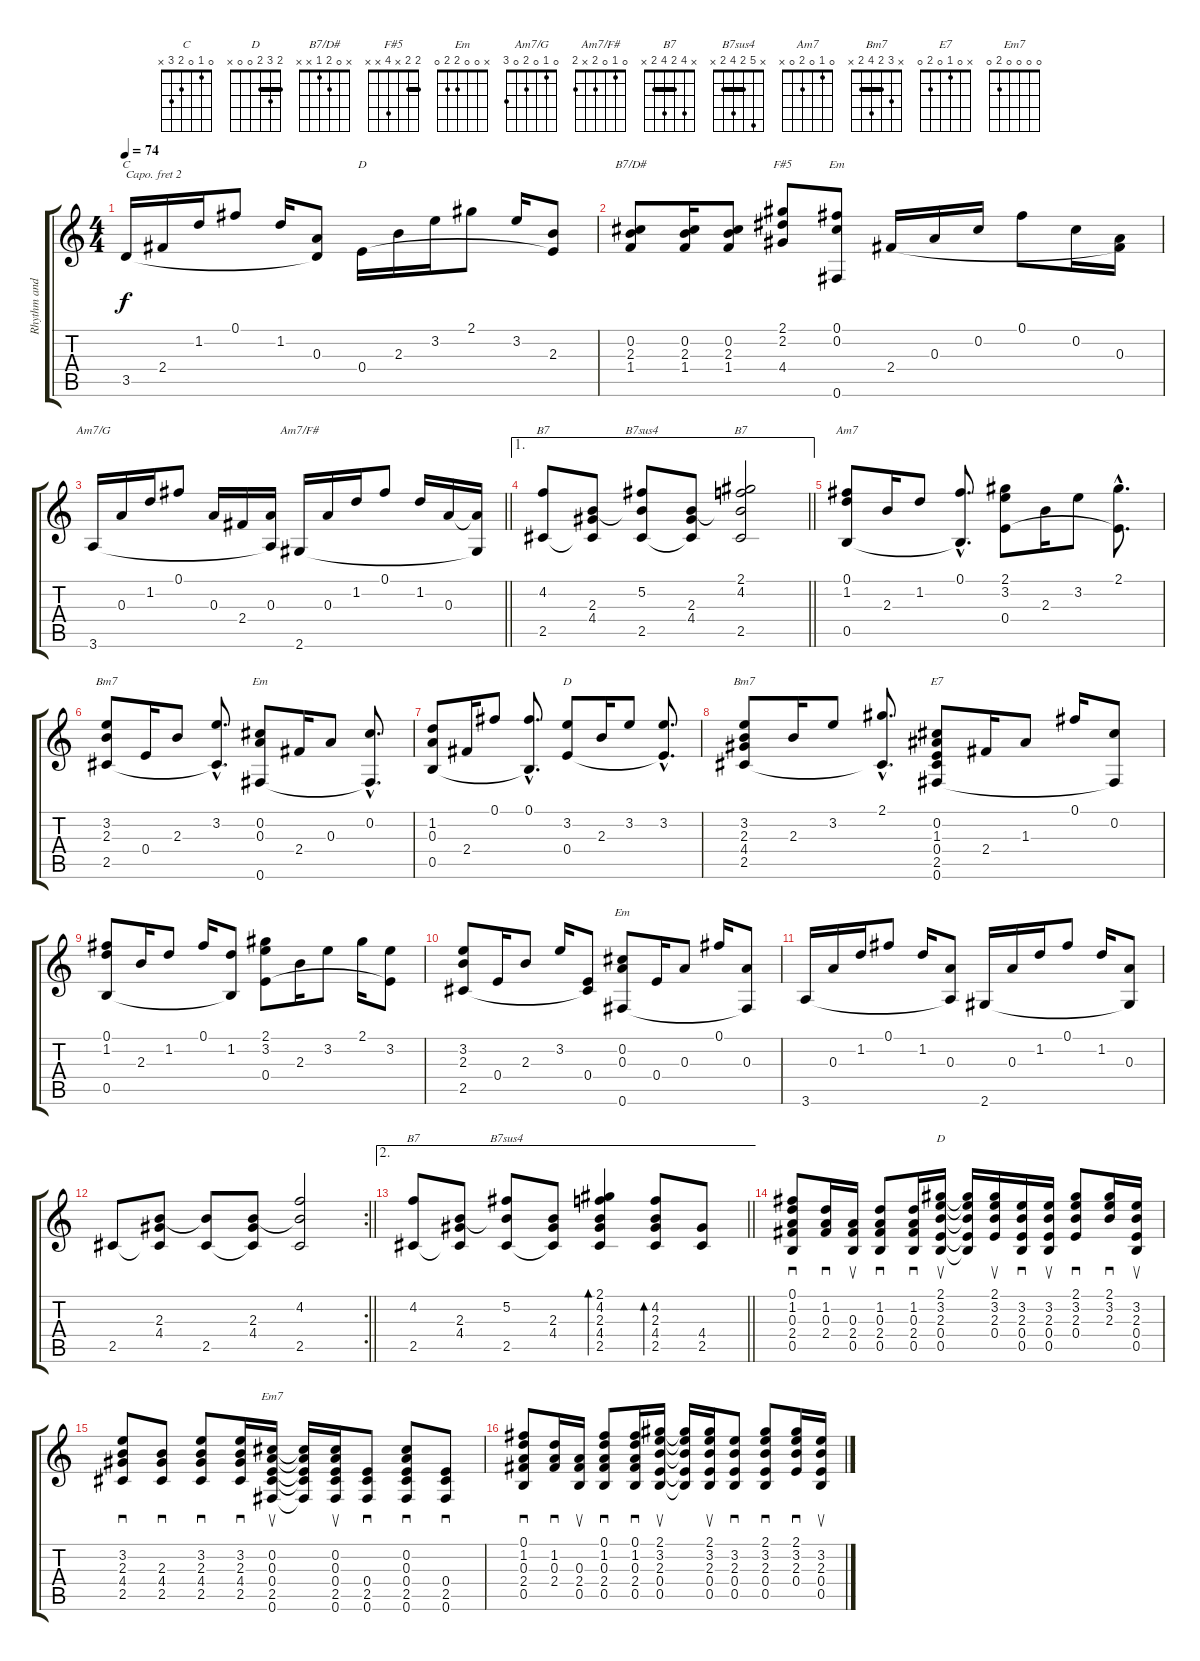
\track ("Rhythm and solo" "Rhythm and") {instrument acousticguitarsteel}
\staff {score tabs}
\capo 2
\tuning (E4 B3 G3 D3 A2 E2) {hide}
\chord ("C" 0 1 0 2 3 x)
\chord ("D" 2 3 2 0 x x) {barre 2}
\chord ("B7/D#" x 0 2 1 x x)
\chord ("F#5" 2 2 x 4 x x) {barre 2}
\chord ("Em" 0 0 x x x 0)
\chord ("Am7/G" 0 1 0 2 0 3)
\chord ("Am7/F#" 0 1 0 2 x 2)
\chord ("B7" 2 4 2 4 2 x) {barre 2}
\chord ("B7sus4" 2 5 2 4 2 x) {barre 2}
\chord ("B7" 2 4 2 4 2 2) {barre 2}
\chord ("Am7" 0 1 0 2 0 x)
\chord ("Bm7" x 3 2 0 2 x)
\chord ("Em" 0 0 0 2 2 0)
\chord ("D" 2 3 2 0 x x) {barre 0}
\chord ("Bm7" x 3 2 4 2 x) {barre 2}
\chord ("E7" x 0 1 0 2 0)
\chord ("Em" x 0 0 2 2 0)
\chord ("B7" x 4 2 4 2 x) {barre 2}
\chord ("B7sus4" x 5 2 4 2 x) {barre 2}
\chord ("D" 2 3 2 0 0 x) {barre 2}
\chord ("Em7" 0 0 0 0 2 0)
\ts (4 4)
\tempo 74
\clef g2
\ks c
3.5.16{ch "C" dy f} 2.4.16 1.2.16 0.1.8 1.2.16 (0.3 3.5{t}).8 0.4.16{ch "D"} 2.3.16 3.2.16 2.1.8 3.2.16 (2.3 0.4{t}).8 |
(0.2 2.3 1.4).8{ch "B7/D#"} (0.2 2.3 1.4).16 (0.2 2.3 1.4).8 (2.1 2.2 4.4).8{ch "F#5"} (0.1 0.2 0.6).8{ch "Em"} 2.4.16 0.3.16 0.2.16 0.1.8 0.2.16 (0.3 2.4{t}).16 |
\barLineRight lightlight
3.6.16{ch "Am7/G"} 0.3.16 1.2.16 0.1.8 0.3.16 2.4.16 (0.3 3.6{t}).16 2.6.16{ch "Am7/F#"} 0.3.16 1.2.16 0.1.8 1.2.16 0.3.16 (0.3{t} 2.6{t}).16 |
\ae 1
\barLineRight lightlight
(4.2 2.5).8{ch "B7"} (2.3 4.4 2.5{t}).8 (5.2 2.3{t} 2.5).8{ch "B7sus4"} (2.3 4.4 2.5{t}).8 (2.1 4.2 2.3{t} 2.5).2{ch "B7"} |
(0.1 1.2 0.5).8{ch "Am7"} 2.3.16 1.2.8 (0.1{hac} 0.5{hac t}).8{d} (2.1 3.2 0.4).8 2.3.16 3.2.8 (2.1{hac} 0.4{hac t}).8{d} |
(3.2 2.3 2.5).8{ch "Bm7"} 0.4.16 2.3.8 (3.2{hac} 2.5{hac t}).8{d} (0.2 0.3 0.6).8{ch "Em"} 2.4.16 0.3.8 (0.2{hac} 0.6{hac t}).8{d} |
(1.2 0.3 0.5).8 2.4.16 0.1.8 (0.1{hac} 0.5{hac t}).8{d} (3.2 0.4).8{ch "D"} 2.3.16 3.2.8 (3.2{hac} 0.4{hac t}).8{d} |
(3.2 2.3 4.4 2.5).8{ch "Bm7"} 2.3.16 3.2.8 (2.1{hac} 2.5{hac t}).8{d} (0.2 1.3 0.4 2.5 0.6).8{ch "E7"} 2.4.16 1.3.8 0.1.16 (0.2 0.6{t}).8 |
(0.1 1.2 0.5).8 2.3.16 1.2.8 0.1.16 (1.2 0.5{t}).8 (2.1 3.2 0.4).8 2.3.16 3.2.8 2.1.16 (3.2 0.4{t}).8 |
(3.2 2.3 2.5).8 0.4.16 2.3.8 3.2.16 (0.4 2.5{t}).8 (0.2 0.3 0.6).8{ch "Em"} 0.4.16 0.3.8 0.1.16 (0.3 0.6{t}).8 |
3.6.16 0.3.16 1.2.16 0.1.8 1.2.16 (0.3 3.6{t}).8 2.6.16 0.3.16 1.2.16 0.1.8 1.2.16 (0.3 2.6{t}).8 |
\rc 2
\barLineRight lightlight
2.5.8 (2.3 4.4 2.5{t}).8 (2.3{t} 2.5).8 (2.3 4.4 2.5{t}).8 (4.2 2.3{t} 2.5).2 |
\ae 2
\barLineRight lightlight
(4.2 2.5).8{ch "B7"} (2.3 4.4 2.5{t}).8 (5.2 2.3{t} 2.5).8{ch "B7sus4"} (2.3 4.4 2.5{t}).8 (2.1 4.2 2.3 4.4 2.5).4{bd 120} (4.2 2.3 4.4 2.5).8{bd 60 volume 9} (4.4 2.5).8 |
(0.1 1.2 0.3 2.4 0.5).8{sd} (1.2 0.3 2.4).16{sd} (0.3 2.4 0.5).16{su} (1.2 0.3 2.4 0.5).8{sd} (1.2 0.3 2.4 0.5).16{sd} (2.1 3.2 2.3 0.4 0.5).16{su ch "D"} (2.1{t} 3.2{t} 2.3{t} 0.4{t} 0.5{t}).16 (2.1 3.2 2.3 0.4).16{su} (3.2 2.3 0.4 0.5).16{sd} (3.2 2.3 0.4 0.5).16{su} (2.1 3.2 2.3 0.4).8{sd} (2.1 3.2 2.3).16{sd} (3.2 2.3 0.4 0.5).16{su} |
(3.2 2.3 4.4 2.5).8{sd} (2.3 4.4 2.5).8{sd} (3.2 2.3 4.4 2.5).8{sd} (3.2 2.3 4.4 2.5).16{sd} (0.2 0.3 0.4 2.5 0.6).16{su ch "Em7"} (0.2{t} 0.3{t} 0.4{t} 2.5{t} 0.6{t}).16 (0.2 0.3 0.4 2.5 0.6).16{su} (0.4 2.5 0.6).8{sd} (0.2 0.3 0.4 2.5 0.6).8{sd} (0.4 2.5 0.6).8{sd} |
(0.1 1.2 0.3 2.4 0.5).8{sd} (1.2 0.3 2.4).16{sd} (0.3 2.4 0.5).16{su} (0.1 1.2 0.3 2.4 0.5).8{sd} (0.1 1.2 0.3 2.4 0.5).16{sd} (2.1 3.2 2.3 0.4 0.5).16{su} (2.1{t} 3.2{t} 2.3{t} 0.4{t} 0.5{t}).16 (2.1 3.2 2.3 0.4 0.5).16{su} (3.2 2.3 0.4 0.5).8{sd} (2.1 3.2 2.3 0.4 0.5).8{sd} (2.1 3.2 2.3 0.4).16{sd} (3.2 2.3 0.4 0.5).16{su}
